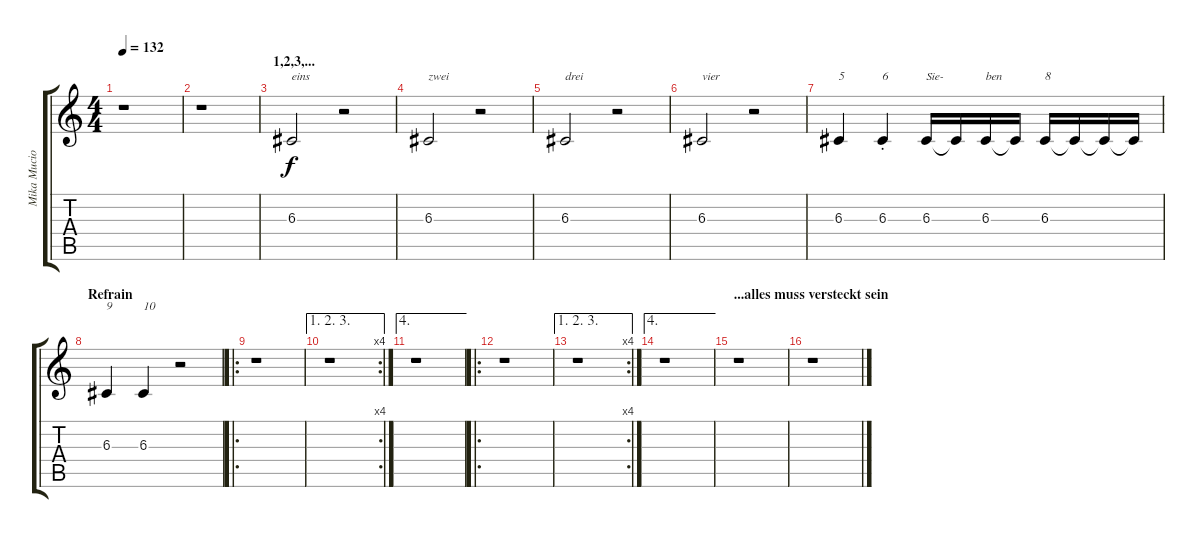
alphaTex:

\track ("Mika Muciol - Kid's voice" "Mika Mucio") {instrument oboe}
\staff {score tabs}
\tuning (E4 B3 G3 D3 A2 E2) {hide}
\ts (4 4)
\tempo 132
\clef g2
\ks c
r.1{dy f} |
r.1 |
\section ("" "1,2,3,...")
6.3.2{txt "eins"} r.2 |
6.3.2{txt "zwei"} r.2 |
6.3.2{txt "drei"} r.2 |
6.3.2{txt "vier"} r.2 |
6.3.4{txt "5"} 6.3{st}.4{txt "6"} 6.3.16{txt "Sie-"} 6.3{t}.16 6.3.16{txt "ben"} 6.3{t}.16 6.3.16{txt "8"} 6.3{t}.16 6.3{t}.16 6.3{t}.16 |
\section ("" "Refrain")
6.3.4{txt "9"} 6.3.4{txt "10"} r.2 |
\ro
r.1 |
\ae (1 2 3)
\rc 4
r.1 |
\ae 4
r.1 |
\ro
r.1 |
\ae (1 2 3)
\rc 4
r.1 |
\ae 4
r.1 |
\section ("" "...alles muss versteckt sein")
r.1 |
r.1
